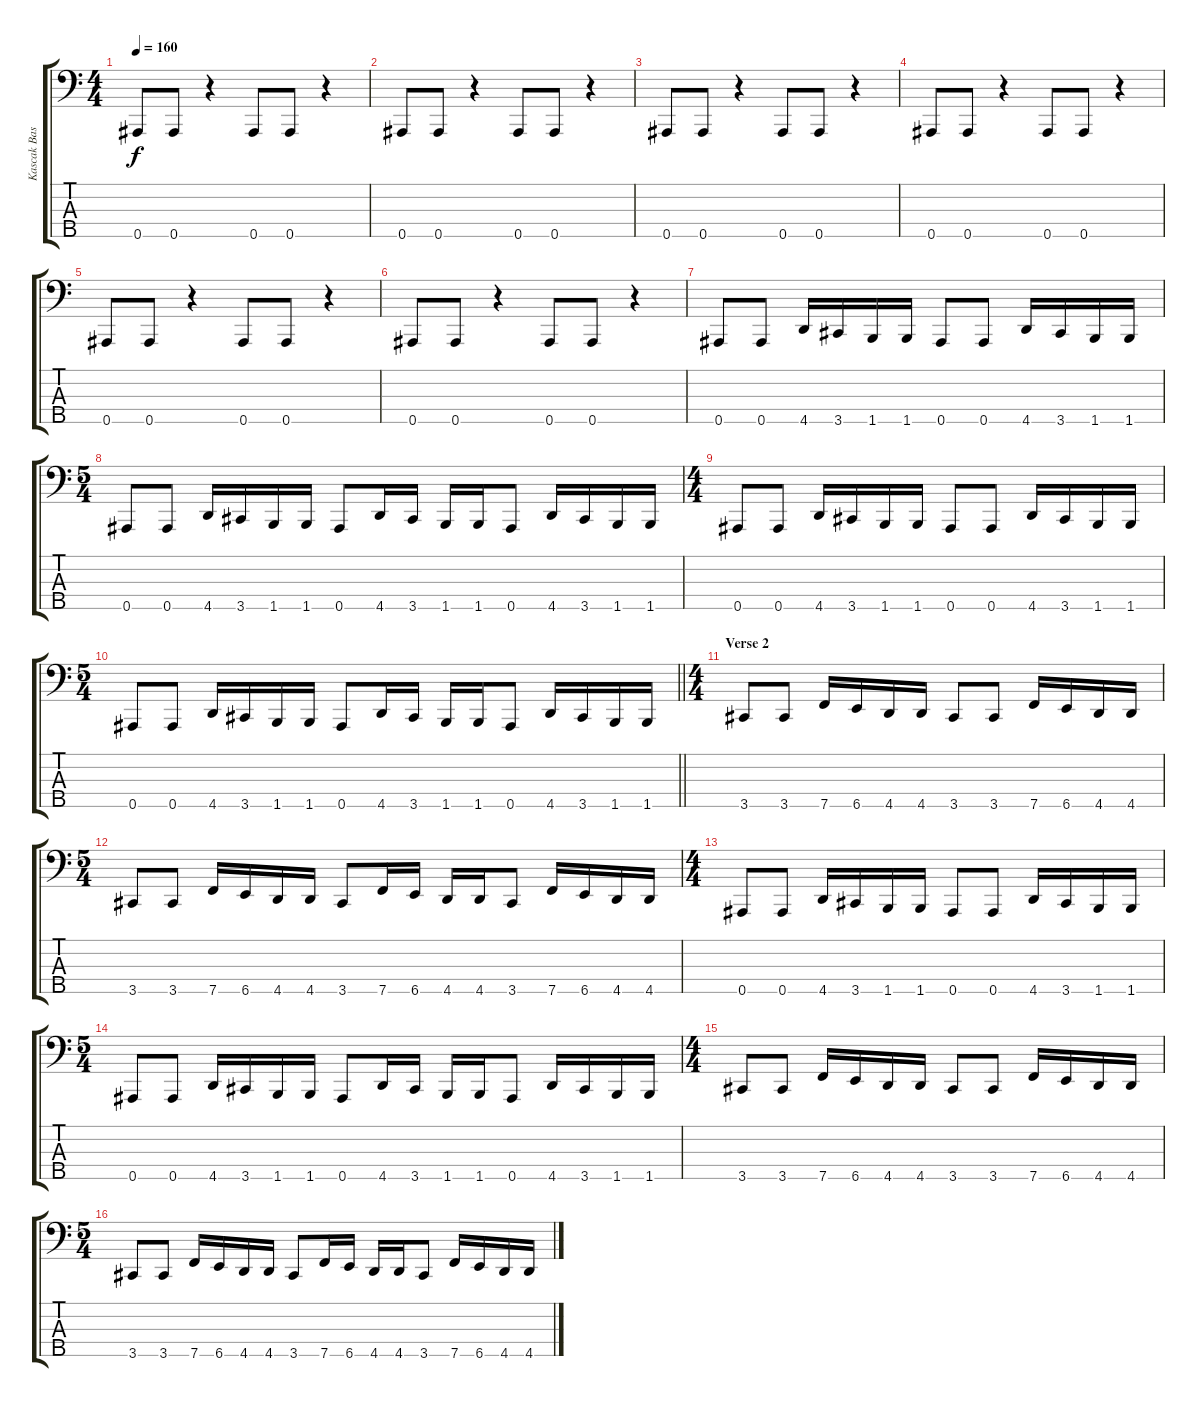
\track ("Kascak Bass" "Kascak Bas") {instrument electricbasspick}
\staff {score tabs}
\tuning (Gb2 Db2 Ab1 Eb1 Bb0) {hide}
\ts (4 4)
\tempo 160
\clef f4
\ks c
0.5.8{dy f} 0.5.8 r.4 0.5.8 0.5.8 r.4 |
0.5.8 0.5.8 r.4 0.5.8 0.5.8 r.4 |
0.5.8 0.5.8 r.4 0.5.8 0.5.8 r.4 |
0.5.8 0.5.8 r.4 0.5.8 0.5.8 r.4 |
0.5.8 0.5.8 r.4 0.5.8 0.5.8 r.4 |
0.5.8 0.5.8 r.4 0.5.8 0.5.8 r.4 |
0.5.8 0.5.8 4.5.16 3.5.16 1.5.16 1.5.16 0.5.8 0.5.8 4.5.16 3.5.16 1.5.16 1.5.16 |
\ts (5 4)
0.5.8 0.5.8 4.5.16 3.5.16 1.5.16 1.5.16 0.5.8 4.5.16 3.5.16 1.5.16 1.5.16 0.5.8 4.5.16 3.5.16 1.5.16 1.5.16 |
\ts (4 4)
0.5.8 0.5.8 4.5.16 3.5.16 1.5.16 1.5.16 0.5.8 0.5.8 4.5.16 3.5.16 1.5.16 1.5.16 |
\ts (5 4)
\barLineRight lightlight
0.5.8 0.5.8 4.5.16 3.5.16 1.5.16 1.5.16 0.5.8 4.5.16 3.5.16 1.5.16 1.5.16 0.5.8 4.5.16 3.5.16 1.5.16 1.5.16 |
\ts (4 4)
\section ("" "Verse 2")
3.5.8 3.5.8 7.5.16 6.5.16 4.5.16 4.5.16 3.5.8 3.5.8 7.5.16 6.5.16 4.5.16 4.5.16 |
\ts (5 4)
3.5.8 3.5.8 7.5.16 6.5.16 4.5.16 4.5.16 3.5.8 7.5.16 6.5.16 4.5.16 4.5.16 3.5.8 7.5.16 6.5.16 4.5.16 4.5.16 |
\ts (4 4)
0.5.8 0.5.8 4.5.16 3.5.16 1.5.16 1.5.16 0.5.8 0.5.8 4.5.16 3.5.16 1.5.16 1.5.16 |
\ts (5 4)
0.5.8 0.5.8 4.5.16 3.5.16 1.5.16 1.5.16 0.5.8 4.5.16 3.5.16 1.5.16 1.5.16 0.5.8 4.5.16 3.5.16 1.5.16 1.5.16 |
\ts (4 4)
3.5.8 3.5.8 7.5.16 6.5.16 4.5.16 4.5.16 3.5.8 3.5.8 7.5.16 6.5.16 4.5.16 4.5.16 |
\ts (5 4)
3.5.8 3.5.8 7.5.16 6.5.16 4.5.16 4.5.16 3.5.8 7.5.16 6.5.16 4.5.16 4.5.16 3.5.8 7.5.16 6.5.16 4.5.16 4.5.16
